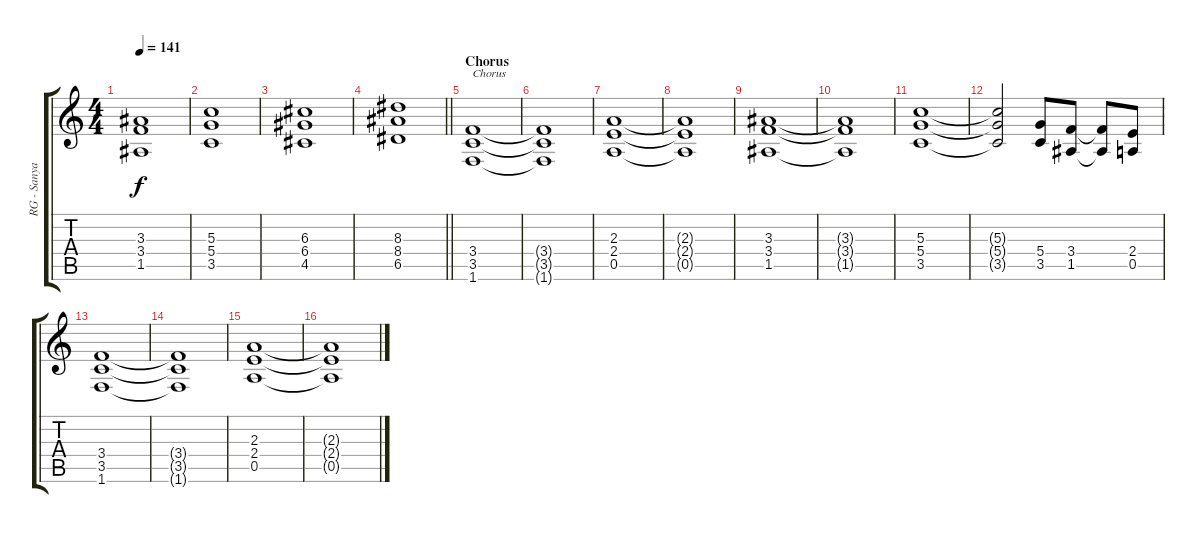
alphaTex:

\track ("RG - Sanya" "RG - Sanya") {instrument distortionguitar}
\staff {score tabs}
\tuning (E4 B3 G3 D3 A2 E2) {hide}
\ts (4 4)
\tempo 141
\clef g2
\ks c
(3.3 3.4 1.5).1{dy f} |
(5.3 5.4 3.5).1 |
(6.3 6.4 4.5).1 |
\barLineRight lightlight
(8.3 8.4 6.5).1 |
\section ("" "Chorus")
(3.4 3.5 1.6).1{txt "Chorus"} |
(3.4{t} 3.5{t} 1.6{t}).1 |
(2.3 2.4 0.5).1 |
(2.3{t} 2.4{t} 0.5{t}).1 |
(3.3 3.4 1.5).1 |
(3.3{t} 3.4{t} 1.5{t}).1 |
(5.3 5.4 3.5).1 |
(5.3{t} 5.4{t} 3.5{t}).2 (5.4 3.5).8 (3.4 1.5).8 (3.4{t} 1.5{t}).8 (2.4 0.5).8 |
(3.4 3.5 1.6).1 |
(3.4{t} 3.5{t} 1.6{t}).1 |
(2.3 2.4 0.5).1 |
(2.3{t} 2.4{t} 0.5{t}).1
